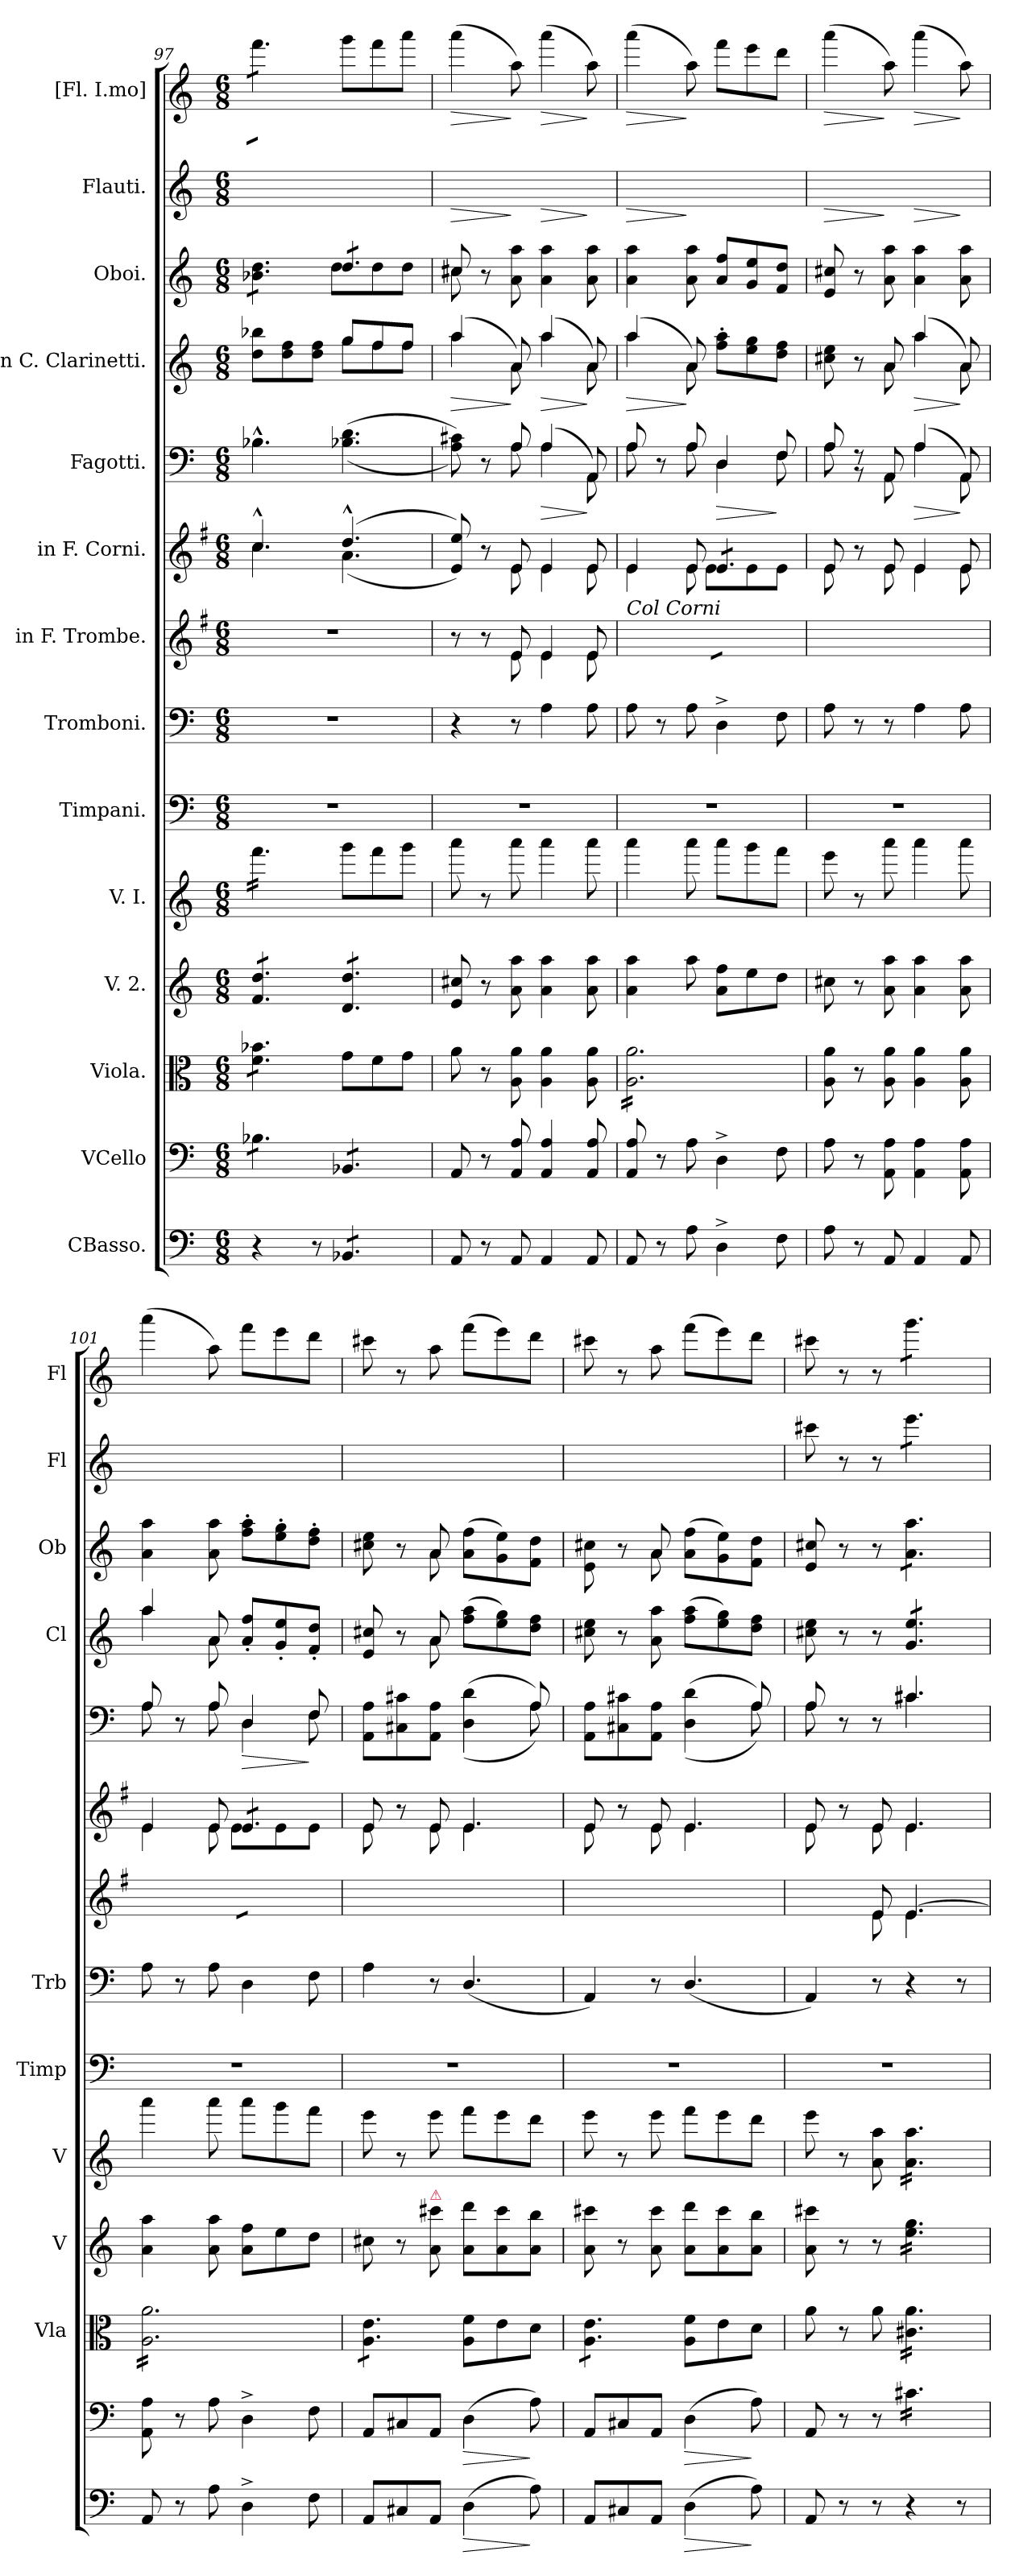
**kern	**dynam	**kern	**dynam	**kern	**kern	**kern	**kern	**kern	**kern	**kern	**kern	**dynam	**kern	**dynam	**kern	**kern	**dynam	**kern	**dynam
*part14	*part14	*part13	*part13	*part12	*part11	*part10	*part9	*part8	*part7	*part6	*part5	*part5	*part4	*part4	*part3	*part2	*part2	*part1	*part1
*staff14	*staff14	*staff13	*staff13	*staff12	*staff11	*staff10	*staff9	*staff8	*staff7	*staff6	*staff5	*staff5	*staff4	*staff4	*staff3	*staff2	*staff2	*staff1	*staff1
*I"CBasso.	*	*I"VCello	*	*I"Viola.	*I"V. 2.	*I"V. I.	*I"Timpani.	*I"Tromboni.	*I"in F. Trombe.	*I"in F. Corni.	*I"Fagotti.	*	*I"in C. Clarinetti.	*	*I"Oboi.	*I"Flauti.	*	*I"[Fl. I.mo]	*
*	*	*	*	*I'Vla	*I'V	*I'V	*I'Timp	*I'Trb	*	*	*	*	*I'Cl	*	*I'Ob	*I'Fl	*	*I'Fl	*
*clefF4	*	*clefF4	*	*clefC3	*clefG2	*clefG2	*clefF4	*clefF4	*clefG2	*clefG2	*clefF4	*	*clefG2	*	*clefG2	*clefG2	*	*clefG2	*
*	*	*	*	*	*	*	*	*	*ITrd-3c-5	*ITrd4c7	*	*	*	*	*	*	*	*	*
*k[]	*	*k[]	*	*k[]	*k[]	*k[]	*k[]	*k[]	*k[]	*k[]	*k[]	*	*k[]	*	*k[]	*k[]	*	*k[]	*
*C:	*	*C:	*	*C:	*C:	*C:	*C:	*C:	*C:	*C:	*C:	*	*C:	*	*C:	*C:	*	*C:	*
*M6/8	*	*M6/8	*	*M6/8	*M6/8	*M6/8	*M6/8	*M6/8	*M6/8	*M6/8	*M6/8	*	*M6/8	*	*M6/8	*M6/8	*	*M6/8	*
=97	=97	=97	=97	=97	=97	=97	=97	=97	=97	=97	=97	=97	=97	=97	=97	=97	=97	=97	=97
*	*	*	*	*	*	*	*	*	*	*^	*	*	*^	*	*^	*	*	*	*
*	*	*tremolo	*	*	*	*	*	*	*	*	*	*	*	*	*	*	*	*	*	*	*	*
*	*	*	*	*tremolo	*	*	*	*	*	*	*	*	*	*	*	*	*	*	*	*	*	*
*	*	*	*	*	*tremolo	*	*	*	*	*	*	*	*	*	*	*	*	*	*	*	*	*
*	*	*	*	*	*	*tremolo	*	*	*	*	*	*	*	*	*	*	*	*	*	*	*	*
*	*	*	*	*	*	*	*	*	*	*	*	*	*	*	*	*	*tremolo	*	*	*	*	*
*	*	*	*	*	*	*	*	*	*	*	*	*	*	*	*	*	*	*	*tremolo	*	*	*
*	*	*	*	*	*	*	*	*	*	*	*	*	*	*	*	*	*	*	*	*	*tremolo	*
4r	.	8B-X\L	.	8f\ 8b-X\L	8f/ 8dd/L	16fff\LL	2.r	2.r	2.r	4.f^^>/	4.f\	4.B-X^^>\	.	8dd\ 8bb-X\L	4.ryy	.	8b-X\ 8dd\L	4.ryy	8fff\yyL	.	8fff\L	.
.	.	.	.	.	.	16fff\	.	.	.	.	.	.	.	.	.	.	.	.	.	.	.	.
.	.	8B-X\	.	8f\ 8b-X\	8f/ 8dd/	16fff\	.	.	.	.	.	.	.	8dd\ 8ff\	.	.	8b-X\ 8dd\	.	8fff\yy	.	8fff\	.
.	.	.	.	.	.	16fff\	.	.	.	.	.	.	.	.	.	.	.	.	.	.	.	.
8r	.	8B-X\J	.	8f\ 8b-X\J	8f/ 8dd/J	16fff\	.	.	.	.	.	.	.	8dd\ 8ff\J	.	.	8b-X\ 8dd\J	.	8fff\yyJ	.	8fff\J	.
*	*	*	*	*	*	*	*	*	*	*	*	*	*	*	*	*	*	*	*	*	*Xtremolo	*
*	*	*	*	*	*	*	*	*	*	*	*	*	*	*	*	*	*	*	*Xtremolo	*	*	*
*	*	*	*	*Xtremolo	*	*	*	*	*	*	*	*	*	*	*	*	*	*	*	*	*	*
.	.	.	.	.	.	16fff\JJ	.	.	.	.	.	.	.	.	.	.	.	.	.	.	.	.
*	*	*	*	*	*	*Xtremolo	*	*	*	*	*	*	*	*	*	*	*	*	*	*	*	*
*tremolo	*	*	*	*	*	*	*	*	*	*	*	*	*	*	*	*	*	*	*	*	*	*
8BB-X/L	.	8BB-X/L	.	8g\L	8d/ 8dd/L	8ggg\L	.	.	.	(>4.g^^>/	(<4.d\	(<(>4.B-X\ 4.d\	.	8gg/L	8gg\L	.	8dd/L	8dd\L	8ggg\Lyy	.	8ggg\L	.
8BB-X/	.	8BB-X/	.	8f\	8d/ 8dd/	8fff\	.	.	.	.	.	.	.	8ff/	8ff\	.	8dd/	8dd\	8fff\yy	.	8fff\	.
8BB-X/J	.	8BB-X/J	.	8g\J	8d/ 8dd/J	8ggg\J	.	.	.	.	.	.	.	8ff/J	8ff\J	.	8dd/J	8dd\J	8aaa\Jyy	.	8aaa\J	.
*	*	*	*	*	*	*	*	*	*	*	*	*	*	*	*	*	*Xtremolo	*	*	*	*	*
*	*	*	*	*	*Xtremolo	*	*	*	*	*	*	*	*	*	*	*	*	*	*	*	*	*
*	*	*Xtremolo	*	*	*	*	*	*	*	*	*	*	*	*	*	*	*	*	*	*	*	*
*Xtremolo	*	*	*	*	*	*	*	*	*	*	*	*	*	*	*	*	*	*	*	*	*	*
=98	=98	=98	=98	=98	=98	=98	=98	=98	=98	=98	=98	=98	=98	=98	=98	=98	=98	=98	=98	=98	=98	=98
*	*	*	*	*	*	*	*	*	*^	*	*	*^	*	*	*	*	*	*	*	*	*	*
!	!	!	!	!	!	!	!	!	!	!	!	!	!	!	!	!	!	!LO:HP:b	!	!	!	!LO:HP:b	!	!LO:HP:b
8AA/	.	8AA/	.	8a\	8e/ 8cc#X/	8aaa\	2.r	4r	8r	8ryy	8A/ 8a/))	4ryy	8A\ 8c#X\))	4ryy	.	(>4aa/	4aa\	>	8cc#X/	8cc#X\	(>4aaa\yy	>	(>4aaa\	>
8r	.	8r	.	8r	8r	8r	.	.	8r	8ryy	8r	.	8r	.	.	.	.	.	8r	8ryy	.	.	.	.
8AA/	.	8AA/ 8A/	.	8A\ 8a\	8a\ 8aa\	8aaa\	.	8r	8a/	8a\	8A/	8A\	8A/	8A\	.	8a/)	8a\	]	8a\ 8aa\	2ryy	8aa\yy)	]	8aa\)	]
!	!	!	!	!	!	!	!	!	!	!	!	!	!	!	!LO:HP:b	!	!	!LO:HP:b	!	!	!	!LO:HP:b	!	!LO:HP:b
4AA/	.	4AA/ 4A/	.	4A\ 4a\	4a\ 4aa\	4aaa\	.	4A\	4a/	4a\	4A/	4A\	(>4A/	4A\	>	(>4aa/	4aa\	>	4a\ 4aa\	.	(>4aaa\yy	>	(>4aaa\	>
8AA/	.	8AA/ 8A/	.	8A\ 8a\	8a\ 8aa\	8aaa\	.	8A\	8a/	8a\	8A/	8A\	8AA/)	8AA\	]	8a/)	8a\	]	8a\ 8aa\	.	8aa\yy)	]	8aa\)	]
*	*	*	*	*	*	*	*	*	*	*	*	*	*	*	*	*	*	*	*v	*v	*	*	*	*
=99	=99	=99	=99	=99	=99	=99	=99	=99	=99	=99	=99	=99	=99	=99	=99	=99	=99	=99	=99	=99	=99	=99	=99
!	!	!	!	!	!	!	!	!	!LO:TX:a:i:t=Col Corni	!	!	!	!	!	!	!	!	!	!	!	!	!	!
!	!	!	!	!	!	!	!	!	!	!	!	!	!	!	!	!	!	!LO:HP:b	!	!	!LO:HP:b	!	!LO:HP:b
*	*	*	*	*tremolo	*	*	*	*	*	*	*	*	*	*	*	*	*	*	*	*	*	*	*
8AA/	.	8AA/ 8A/	.	16A\ 16a\LL	4a\ 4aa\	4aaa\	2.r	8A\	4a/yy	4a\yy	4A/	4A\	8A/	8A\	.	(>4aa/	4aa\	>	4a\ 4aa\	(>4aaa\yy	>	(>4aaa\	>
.	.	.	.	16A\ 16a\	.	.	.	.	.	.	.	.	.	.	.	.	.	.	.	.	.	.	.
8r	.	8r	.	16A\ 16a\	.	.	.	8r	.	.	.	.	8r	8ryy	.	.	.	.	.	.	.	.	.
.	.	.	.	16A\ 16a\	.	.	.	.	.	.	.	.	.	.	.	.	.	.	.	.	.	.	.
8A\	.	8A\	.	16A\ 16a\	8aa\	8aaa\	.	8A\	8a/yy	8a\yy	8A/	8A\	8A/	8A\	.	8a/)	8a\	]	8a\ 8aa\	8aa\yy)	]	8aa\)	]
.	.	.	.	16A\ 16a\	.	.	.	.	.	.	.	.	.	.	.	.	.	.	.	.	.	.	.
!	!	!	!	!	!	!	!	!	!	!	!	!	!	!	!LO:HP:b	!	!	!	!	!	!	!	!
*	*	*	*	*	*	*	*	*	*tremolo	*	*	*	*	*	*	*	*	*	*	*	*	*	*
*	*	*	*	*	*	*	*	*	*	*	*tremolo	*	*	*	*	*	*	*	*	*	*	*	*
4D^>\	.	4D^>\	.	16A\ 16a\	8a\ 8ff\L	8aaa\L	.	4D^>\	8a/yyL	8a\yyL	8A/L	8A\L	4D/	4D\	>	8ff'>\ 8aa'>\L	8ryy	.	8a/ 8ff/L	8fff\Lyy	.	8fff\L	.
.	.	.	.	16A\ 16a\	.	.	.	.	.	.	.	.	.	.	.	.	.	.	.	.	.	.	.
.	.	.	.	16A\ 16a\	8ee\	8ggg\	.	.	8a/yy	8a\yy	8A/	8A\	.	.	.	8ee\ 8gg\	4ryy	.	8g/ 8ee/	8eee\yy	.	8eee\	.
.	.	.	.	16A\ 16a\	.	.	.	.	.	.	.	.	.	.	.	.	.	.	.	.	.	.	.
8F\	.	8F\	.	16A\ 16a\	8ddJ	8fff\J	.	8F\	8a/yyJ	8a\yyJ	8A/J	8A\J	8F/	8F\	]	8dd\ 8ff\J	.	.	8f/ 8dd/J	8ddd\Jyy	.	8ddd\J	.
*	*	*	*	*	*	*	*	*	*	*	*Xtremolo	*	*	*	*	*	*	*	*	*	*	*	*
*	*	*	*	*	*	*	*	*	*Xtremolo	*	*	*	*	*	*	*	*	*	*	*	*	*	*
.	.	.	.	16A\ 16a\JJ	.	.	.	.	.	.	.	.	.	.	.	.	.	.	.	.	.	.	.
*	*	*	*	*Xtremolo	*	*	*	*	*	*	*	*	*	*	*	*	*	*	*	*	*	*	*
=100	=100	=100	=100	=100	=100	=100	=100	=100	=100	=100	=100	=100	=100	=100	=100	=100	=100	=100	=100	=100	=100	=100	=100
!	!	!	!	!	!	!	!	!	!	!	!	!	!	!	!	!	!	!	!	!	!LO:HP:b	!	!LO:HP:b
8A\	.	8A\	.	8A\ 8a\	8cc#X\	8eee\	2.r	8A\	8a/yy	8a\yy	8A/	8A\	8A/	8A\	.	8cc#X\ 8ee\	4ryy	.	8e/ 8cc#X/	(>4aaa\yy	>	(>4aaa\	>
8r	.	8r	.	8r	8r	8r	.	8r	8ryy	8ryy	8r	8ryy	8r	8r	.	8r	.	.	8r	.	.	.	.
8AA/	.	8AA\ 8A\	.	8A\ 8a\	8a\ 8aa\	8aaa\	.	8r	8a/yy	8a\yy	8A/	8A\	8AA/	8AA\	.	8a/	8a\	.	8a\ 8aa\	8aa\yy)	]	8aa\)	]
!	!	!	!	!	!	!	!	!	!	!	!	!	!	!	!LO:HP:b	!	!	!LO:HP:b	!	!	!LO:HP:b	!	!LO:HP:b
4AA/	.	4AA\ 4A\	.	4A\ 4a\	4a\ 4aa\	4aaa\	.	4A\	4a/yy	4a\yy	4A/	4A\	(>4A/	4A\	>	(>4aa/	4aa\	>	4a\ 4aa\	(>4aaa\yy	>	(>4aaa\	>
8AA/	.	8AA\ 8A\	.	8A\ 8a\	8a\ 8aa\	8aaa\	.	8A\	8a/yy	8a\yy	8A/	8A\	8AA/)	8AA\	]	8a/)	8a\	]	8a\ 8aa\	8aa\yy)	]	8aa\)	]
=101	=101	=101	=101	=101	=101	=101	=101	=101	=101	=101	=101	=101	=101	=101	=101	=101	=101	=101	=101	=101	=101	=101	=101
*	*	*	*	*tremolo	*	*	*	*	*	*	*	*	*	*	*	*	*	*	*	*	*	*	*
8AA/	.	8AA\ 8A\	.	16A\ 16a\LL	4a\ 4aa\	4aaa\	2.r	8A\	4a/yy	4a\yy	4A/	4A\	8A/	8A\	.	4aa/	4aa\	.	4a\ 4aa\	(>4aaa\yy	.	(>4aaa\	.
.	.	.	.	16A\ 16a\	.	.	.	.	.	.	.	.	.	.	.	.	.	.	.	.	.	.	.
8r	.	8r	.	16A\ 16a\	.	.	.	8r	.	.	.	.	8r	8ryy	.	.	.	.	.	.	.	.	.
.	.	.	.	16A\ 16a\	.	.	.	.	.	.	.	.	.	.	.	.	.	.	.	.	.	.	.
8A\	.	8A\	.	16A\ 16a\	8a\ 8aa\	8aaa\	.	8A\	8a/yy	8a\yy	8A/	8A\	8A/	8A\	.	8a/	8a\	.	8a\ 8aa\	8aa\yy)	.	8aa\)	.
.	.	.	.	16A\ 16a\	.	.	.	.	.	.	.	.	.	.	.	.	.	.	.	.	.	.	.
!	!	!	!	!	!	!	!	!	!	!	!	!	!	!	!LO:HP:b	!	!	!	!	!	!	!	!
*	*	*	*	*	*	*	*	*	*tremolo	*	*	*	*	*	*	*	*	*	*	*	*	*	*
*	*	*	*	*	*	*	*	*	*	*	*tremolo	*	*	*	*	*	*	*	*	*	*	*	*
4D^>\	.	4D^>\	.	16A\ 16a\	8a\ 8ff\L	8aaa\L	.	4D\	8a/yyL	8a\yyL	8A/L	8A\L	4D/	4D\	>	8a'</ 8ff'</L	8ryy	.	8ff'>\ 8aa'>\L	8fff\Lyy	.	8fff\L	.
.	.	.	.	16A\ 16a\	.	.	.	.	.	.	.	.	.	.	.	.	.	.	.	.	.	.	.
.	.	.	.	16A\ 16a\	8ee\	8ggg\	.	.	8a/yy	8a\yy	8A/	8A\	.	.	.	8g'</ 8ee'</	4ryy	.	8ee'>\ 8gg'>\	8eee\yy	.	8eee\	.
.	.	.	.	16A\ 16a\	.	.	.	.	.	.	.	.	.	.	.	.	.	.	.	.	.	.	.
8F\	.	8F\	.	16A\ 16a\	8dd\J	8fff\J	.	8F\	8a/yyJ	8a\yyJ	8A/J	8A\J	8F/	8F\	]	8f'</ 8dd'</J	.	.	8dd'>\ 8ff'>\J	8ddd\Jyy	.	8ddd\J	.
*	*	*	*	*	*	*	*	*	*	*	*Xtremolo	*	*	*	*	*	*	*	*	*	*	*	*
*	*	*	*	*	*	*	*	*	*Xtremolo	*	*	*	*	*	*	*	*	*	*	*	*	*	*
.	.	.	.	16A\ 16a\JJ	.	.	.	.	.	.	.	.	.	.	.	.	.	.	.	.	.	.	.
=102	=102	=102	=102	=102	=102	=102	=102	=102	=102	=102	=102	=102	=102	=102	=102	=102	=102	=102	=102	=102	=102	=102	=102
*	*	*	*	*	*	*	*	*	*	*	*	*	*	*	*	*	*	*	*^	*	*	*	*
8AA/L	.	8AA/L	.	8A\ 8e\L	8cc#X\	8eee\	2.r	4A\	8a/yy	8a\yy	8A/	8A\	8AA\ 8A\L	4.ryy	.	8e/ 8cc#X/	4ryy	.	8cc#X\ 8ee\	4ryy	8ccc#X\yy	.	8ccc#X\	.
8C#X/	.	8C#X/	.	8A\ 8e\	8r	8r	.	.	8ryy	8ryy	8r	8ryy	8C#X\ 8c#X\	.	.	8r	.	.	8r	.	8ryy	.	8r	.
!	!	!	!	!	!LO:TX:a:color=crimson:t=⚠	!	!	!	!	!	!	!	!	!	!	!	!	!	!	!	!	!	!	!
8AA/J	.	8AA/J	.	8A\ 8e\J	8a\ 8ccc#X\	8eee\	.	8r	8a/yy	8a\yy	8A/	8A\	8AA\ 8A\J	.	.	8a/	8a\	.	8a/	8a\	8aa\yy	.	8aa\	.
*	*	*	*	*Xtremolo	*	*	*	*	*	*	*	*	*	*	*	*	*	*	*	*	*	*	*	*
!	!LO:HP:b	!	!LO:HP:b	!	!	!	!	!	!	!	!	!	!	!	!	!	!	!	!	!	!	!	!	!
(>4D\	>	(>4D\	>	8A\ 8f\L	8a\ 8ddd\L	8fff\L	.	(<4.D/	4.a/yy	4.a\yy	4.A/	4.A\	(>(>4D\ 4d\	4ryy	.	(>8ff\ 8aa\L	8ryy	.	(>8a\ 8ff\L	8ryy	(>8fff\Lyy	.	(>8fff\L	.
.	.	.	.	8e\	8a\ 8ccc#\	8eee\	.	.	.	.	.	.	.	.	.	8ee\ 8gg\)	4ryy	.	8g\ 8ee\)	4ryy	8eee\yy)	.	8eee\)	.
8A\)	]	8A\)	]	8d\J	8a\ 8bb\J	8ddd\J	.	.	.	.	.	.	8A/))	8A\	.	8dd\ 8ff\J	.	.	8f\ 8dd\J	.	8ddd\Jyy	.	8ddd\J	.
*	*	*	*	*	*	*	*	*	*	*	*	*	*	*	*	*v	*v	*	*	*	*	*	*	*
=103	=103	=103	=103	=103	=103	=103	=103	=103	=103	=103	=103	=103	=103	=103	=103	=103	=103	=103	=103	=103	=103	=103	=103
*	*	*	*	*tremolo	*	*	*	*	*	*	*	*	*	*	*	*	*	*	*	*	*	*	*
8AA/L	.	8AA/L	.	8A\ 8e\L	8a\ 8ccc#X\	8eee\	2.r	4AA/)	8a/yy	8a\yy	8A/	8A\	8AA\ 8A\L	4.ryy	.	8cc#X\ 8ee\	.	8e\ 8cc#X\	4ryy	8ccc#X\yy	.	8ccc#X\	.
8C#X/	.	8C#X/	.	8A\ 8e\	8r	8r	.	.	8ryy	8ryy	8r	8ryy	8C#X\ 8c#X\	.	.	8r	.	8r	.	8ryy	.	8r	.
8AA/J	.	8AA/J	.	8A\ 8e\J	8a\ 8ccc#\	8eee\	.	8r	8a/yy	8a\yy	8A/	8A\	8AA\ 8A\J	.	.	8a\ 8aa\	.	8a/	8a\	8aa\yy	.	8aa\	.
*	*	*	*	*Xtremolo	*	*	*	*	*	*	*	*	*	*	*	*	*	*	*	*	*	*	*
!	!LO:HP:b	!	!LO:HP:b	!	!	!	!	!	!	!	!	!	!	!	!	!	!	!	!	!	!	!	!
(>4D\	>	(>4D\	>	8A\ 8f\L	8a\ 8ddd\L	8fff\L	.	(<4.D/	4.a/yy	4.a\yy	4.A/	4.A\	(>(>4D\ 4d\	4ryy	.	(>8ff\ 8aa\L	.	(>8a\ 8ff\L	8ryy	(>8fff\Lyy	.	(>8fff\L	.
.	.	.	.	8e\	8a\ 8ccc#\	8eee\	.	.	.	.	.	.	.	.	.	8ee\ 8gg\)	.	8g\ 8ee\)	4ryy	8eee\yy)	.	8eee\)	.
8A\)	]	8A\)	]	8d\J	8a\ 8bb\J	8ddd\J	.	.	.	.	.	.	8A/))	8A\	.	8dd\ 8ff\J	.	8f\ 8dd\J	.	8ddd\Jyy	.	8ddd\J	.
*	*	*	*	*	*	*	*	*	*	*	*	*	*	*	*	*	*	*v	*v	*	*	*	*
=104	=104	=104	=104	=104	=104	=104	=104	=104	=104	=104	=104	=104	=104	=104	=104	=104	=104	=104	=104	=104	=104	=104
8AA/	.	8AA/	.	8a\	8a\ 8ccc#X\	8eee\	2.r	4AA/)	8a/yy	8a\yy	8A/	8A\	8A/	8A\	.	8cc#X\ 8ee\	.	8e/ 8cc#X/	8ccc#X\	.	8ccc#X\	.
8r	.	8r	.	8r	8r	8r	.	.	8ryy	8ryy	8r	8ryy	8r	8ryy	.	8r	.	8r	8r	.	8r	.
8r	.	8r	.	8a\	8r	8a\ 8aa\	.	8r	8a/	8a\	8A/	8A\	8r	8ryy	.	8r	.	8r	8r	.	8r	.
*	*	*tremolo	*	*	*	*	*	*	*	*	*	*	*	*	*	*	*	*	*	*	*	*
*	*	*	*	*tremolo	*	*	*	*	*	*	*	*	*	*	*	*	*	*	*	*	*	*
*	*	*	*	*	*tremolo	*	*	*	*	*	*	*	*	*	*	*	*	*	*	*	*	*
*	*	*	*	*	*	*tremolo	*	*	*	*	*	*	*	*	*	*	*	*	*	*	*	*
*	*	*	*	*	*	*	*	*	*	*	*	*	*	*	*	*tremolo	*	*	*	*	*	*
*	*	*	*	*	*	*	*	*	*	*	*	*	*	*	*	*	*	*tremolo	*	*	*	*
*	*	*	*	*	*	*	*	*	*	*	*	*	*	*	*	*	*	*	*tremolo	*	*	*
*	*	*	*	*	*	*	*	*	*	*	*	*	*	*	*	*	*	*	*	*	*tremolo	*
4r	.	16c#X\LL	.	16c#X\ 16a\LL	16ee\ 16gg\LL	16a\ 16aa\LL	.	4r	[4.a/	4.a\	4.A/	4.A\	4.c#X/	4.c#X\	.	8g/ 8ee/L	.	8a\ 8aa\L	8eee\L	.	8ggg\L	.
.	.	16c#X\	.	16c#X\ 16a\	16ee\ 16gg\	16a\ 16aa\	.	.	.	.	.	.	.	.	.	.	.	.	.	.	.	.
.	.	16c#X\	.	16c#X\ 16a\	16ee\ 16gg\	16a\ 16aa\	.	.	.	.	.	.	.	.	.	8g/ 8ee/	.	8a\ 8aa\	8eee\	.	8ggg\	.
.	.	16c#X\	.	16c#X\ 16a\	16ee\ 16gg\	16a\ 16aa\	.	.	.	.	.	.	.	.	.	.	.	.	.	.	.	.
8r	.	16c#X\	.	16c#X\ 16a\	16ee\ 16gg\	16a\ 16aa\	.	8r	.	.	.	.	.	.	.	8g/ 8ee/J	.	8a\ 8aa\J	8eee\J	.	8ggg\J	.
*	*	*	*	*	*	*	*	*	*	*	*	*	*	*	*	*	*	*	*	*	*Xtremolo	*
*	*	*	*	*	*	*	*	*	*	*	*	*	*	*	*	*	*	*	*Xtremolo	*	*	*
*	*	*	*	*	*	*	*	*	*	*	*	*	*	*	*	*	*	*Xtremolo	*	*	*	*
*	*	*	*	*	*	*	*	*	*	*	*	*	*	*	*	*Xtremolo	*	*	*	*	*	*
.	.	16c#X\JJ	.	16c#X\ 16a\JJ	16ee\ 16gg\JJ	16a\ 16aa\JJ	.	.	.	.	.	.	.	.	.	.	.	.	.	.	.	.
*	*	*	*	*	*	*Xtremolo	*	*	*	*	*	*	*	*	*	*	*	*	*	*	*	*
*	*	*	*	*	*Xtremolo	*	*	*	*	*	*	*	*	*	*	*	*	*	*	*	*	*
*	*	*	*	*Xtremolo	*	*	*	*	*	*	*	*	*	*	*	*	*	*	*	*	*	*
*	*	*Xtremolo	*	*	*	*	*	*	*	*	*	*	*	*	*	*	*	*	*	*	*	*
*	*	*	*	*	*	*	*	*	*v	*v	*	*	*v	*v	*	*	*	*	*	*	*	*
*	*	*	*	*	*	*	*	*	*	*v	*v	*	*	*	*	*	*	*	*	*
=	=	=	=	=	=	=	=	=	=	=	=	=	=	=	=	=	=	=	=
*-	*-	*-	*-	*-	*-	*-	*-	*-	*-	*-	*-	*-	*-	*-	*-	*-	*-	*-	*-
